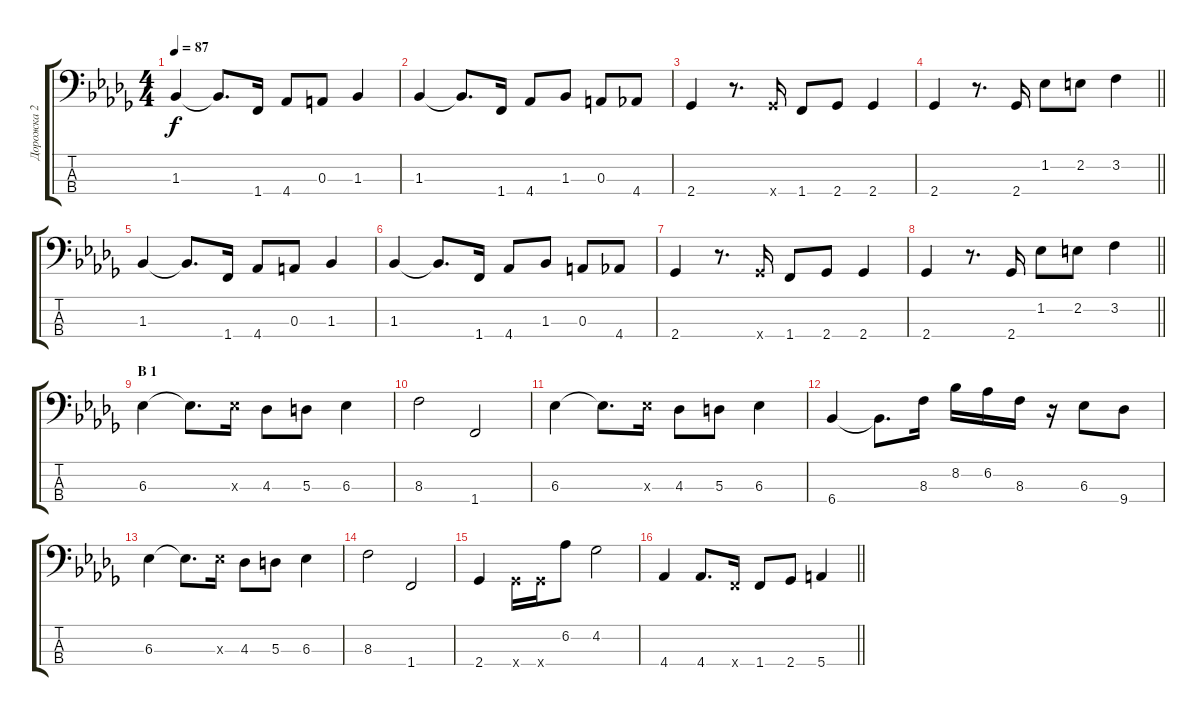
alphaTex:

\track ("Дорожка 2" "Дорожка 2") {instrument electricbassfinger}
\staff {score tabs}
\tuning (G2 D2 A1 E1) {hide}
\ts (4 4)
\tempo 87
\clef f4
\ks bbminor
1.3.4{dy f} 1.3{t}.8{d} 1.4.16 4.4.8 0.3.8 1.3.4 |
1.3.4 1.3{t}.8{d} 1.4.16 4.4.8 1.3.8 0.3.8 4.4.8 |
2.4.4 r.8{d} 2.4{x}.16 1.4.8 2.4.8 2.4.4 |
\barLineRight lightlight
2.4.4 r.8{d} 2.4.16 1.2.8 2.2.8 3.2.4 |
1.3.4 1.3{t}.8{d} 1.4.16 4.4.8 0.3.8 1.3.4 |
1.3.4 1.3{t}.8{d} 1.4.16 4.4.8 1.3.8 0.3.8 4.4.8 |
2.4.4 r.8{d} 2.4{x}.16 1.4.8 2.4.8 2.4.4 |
\barLineRight lightlight
2.4.4 r.8{d} 2.4.16 1.2.8 2.2.8 3.2.4 |
\section ("" "B 1")
6.3.4 6.3{t}.8{d} 6.3{x}.16 4.3.8 5.3.8 6.3.4 |
8.3.2 1.4.2 |
6.3.4 6.3{t}.8{d} 6.3{x}.16 4.3.8 5.3.8 6.3.4 |
6.4.4 6.4{t}.8{d} 8.3.16 8.2.16 6.2.16 8.3.16 r.16 6.3.8 9.4.8 |
6.3.4 6.3{t}.8{d} 6.3{x}.16 4.3.8 5.3.8 6.3.4 |
8.3.2 1.4.2 |
2.4.4 2.4{x}.16 2.4{x}.16 6.2.8 4.2.2 |
\barLineRight lightlight
4.4.4 4.4.8{d} 1.4{x}.16 1.4.8 2.4.8 5.4.4
